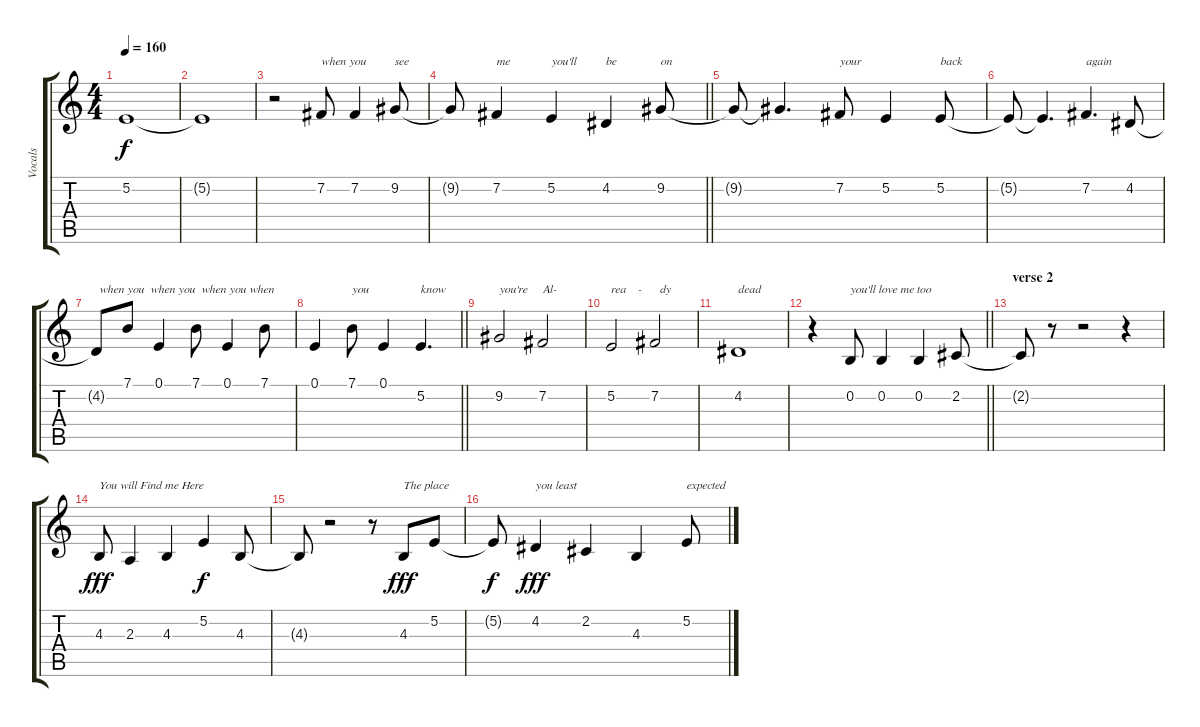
\track ("Vocals" "Vocals") {instrument clarinet}
\staff {score tabs}
\tuning (E4 B3 G3 D3 A2 E2) {hide}
\ts (4 4)
\tempo 160
\clef g2
\ks c
5.2{t}.1{dy f} |
5.2{t}.1 |
r.2 7.2.8{txt "when you"} 7.2.4 9.2.8{txt "see"} |
\barLineRight lightlight
9.2{t}.8 7.2.4{txt "me"} 5.2.4{txt "you'll"} 4.2.4{txt "be"} 9.2.8{txt "on"} |
9.2{t}.8 9.2{t}.4{d} 7.2.8{txt "your"} 5.2.4 5.2.8{txt "back"} |
5.2{t}.8 5.2{t}.4{d} 7.2.4{d txt "again"} 4.2.8 |
4.2{t}.8{txt " when you  when you  when you when"} 7.1.8 0.1.4 7.1.8 0.1.4 7.1.8 |
\barLineRight lightlight
0.1.4 7.1.8{txt "you "} 0.1.4 5.2.4{d txt "know"} |
9.2.2{txt "you're"} 7.2.2{txt "Al-"} |
5.2.2{txt "rea    -      dy"} 7.2.2 |
4.2.1{txt "dead"} |
\barLineRight lightlight
r.4 0.2.8{txt "you'll love me too"} 0.2.4 0.2.4 2.2.8 |
\section ("" "verse 2")
2.2{t}.8 r.8 r.2 r.4 |
4.3.8{txt "You will Find me Here" dy fff} 2.3.4 4.3.4 5.2.4{dy f} 4.3.8 |
4.3{t}.8 r.2 r.8 4.3.8{txt "The place" dy fff} 5.2.8 |
5.2{t}.8{dy f} 4.2.4{txt "you least" dy fff} 2.2.4 4.3.4 5.2.8{txt "expected"}
